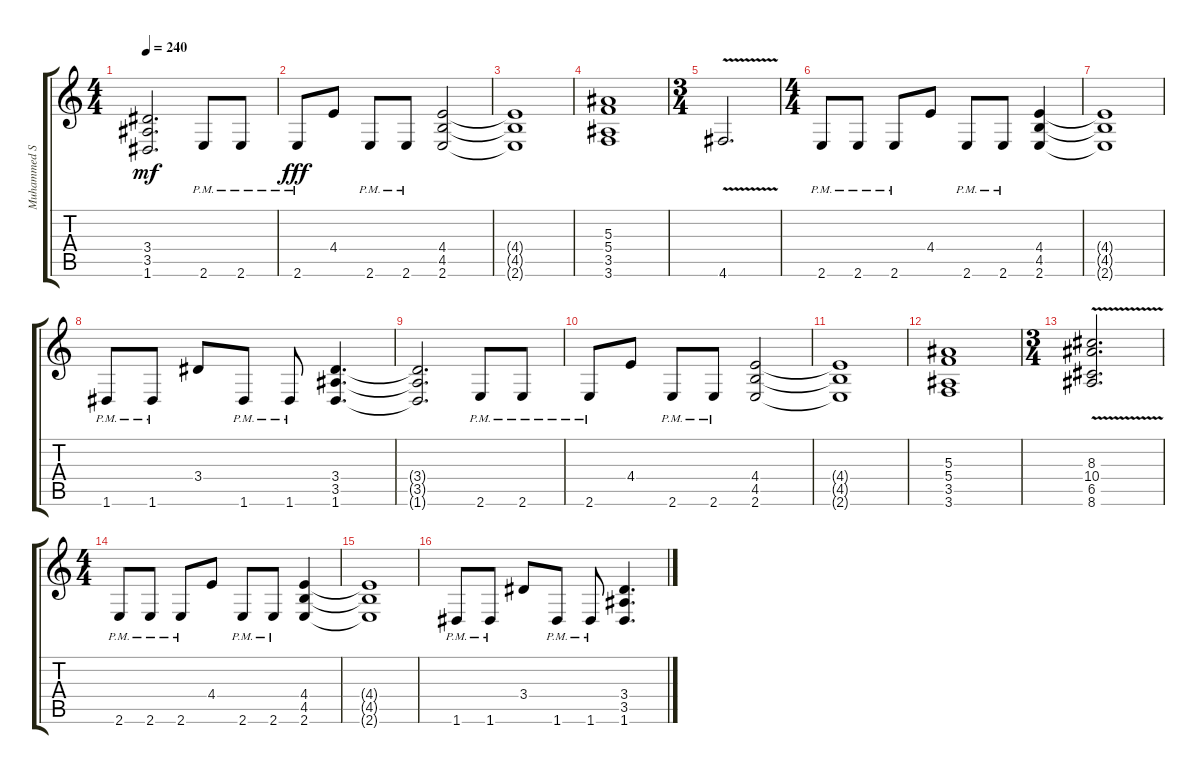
\track ("Muhammed Suicmez" "Muhammed S") {instrument distortionguitar}
\staff {score tabs}
\tuning (D4 A3 F3 C3 G2 D2) {hide}
\ts (4 4)
\tempo 240
\clef g2
\ks c
(3.4{t} 3.5{t} 1.6{t}).2{d dy mf} 2.6{pm}.8 2.6{pm}.8 |
2.6{pm}.8{dy fff} 4.4.8 2.6{pm}.8 2.6{pm}.8 (4.4 4.5 2.6).2 |
(4.4{t} 4.5{t} 2.6{t}).1 |
(5.3 5.4 3.5 3.6).1 |
\ts (3 4)
4.6{v}.2{d} |
\ts (4 4)
2.6{pm}.8 2.6{pm}.8 2.6{pm}.8 4.4.8 2.6{pm}.8 2.6{pm}.8 (4.4 4.5 2.6).4 |
(4.4{t} 4.5{t} 2.6{t}).1 |
1.6{pm}.8 1.6{pm}.8 3.4.8 1.6{pm}.8 1.6{pm}.8 (3.4 3.5 1.6).4{d} |
(3.4{t} 3.5{t} 1.6{t}).2{d} 2.6{pm}.8 2.6{pm}.8 |
2.6{pm}.8 4.4.8 2.6{pm}.8 2.6{pm}.8 (4.4 4.5 2.6).2 |
(4.4{t} 4.5{t} 2.6{t}).1 |
(5.3 5.4 3.5 3.6).1 |
\ts (3 4)
(8.3{v} 10.4{v} 6.5{v} 8.6{v}).2{d} |
\ts (4 4)
2.6{pm}.8 2.6{pm}.8 2.6{pm}.8 4.4.8 2.6{pm}.8 2.6{pm}.8 (4.4 4.5 2.6).4 |
(4.4{t} 4.5{t} 2.6{t}).1 |
1.6{pm}.8 1.6{pm}.8 3.4.8 1.6{pm}.8 1.6{pm}.8 (3.4 3.5 1.6).4{d}
